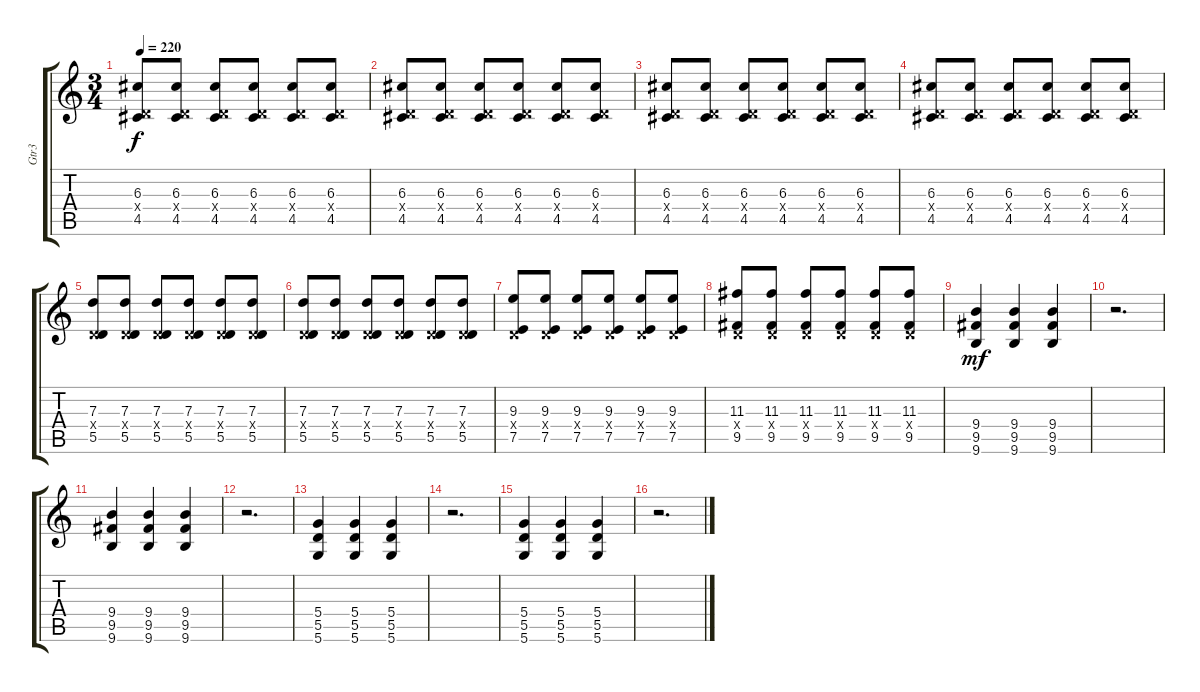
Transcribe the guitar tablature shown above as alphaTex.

\track ("Gtr3" "Gtr3") {instrument electricguitarjazz}
\staff {score tabs}
\tuning (E4 B3 G3 D3 A2 D2) {hide}
\ts (3 4)
\tempo 220
\clef g2
\ks c
(6.3 0.4{x} 4.5).8{dy f} (6.3 0.4{x} 4.5).8 (6.3 0.4{x} 4.5).8 (6.3 0.4{x} 4.5).8 (6.3 0.4{x} 4.5).8 (6.3 0.4{x} 4.5).8 |
(6.3 0.4{x} 4.5).8 (6.3 0.4{x} 4.5).8 (6.3 0.4{x} 4.5).8 (6.3 0.4{x} 4.5).8 (6.3 0.4{x} 4.5).8 (6.3 0.4{x} 4.5).8 |
(6.3 0.4{x} 4.5).8 (6.3 0.4{x} 4.5).8 (6.3 0.4{x} 4.5).8 (6.3 0.4{x} 4.5).8 (6.3 0.4{x} 4.5).8 (6.3 0.4{x} 4.5).8 |
(6.3 0.4{x} 4.5).8 (6.3 0.4{x} 4.5).8 (6.3 0.4{x} 4.5).8 (6.3 0.4{x} 4.5).8 (6.3 0.4{x} 4.5).8 (6.3 0.4{x} 4.5).8 |
(7.3 0.4{x} 5.5).8 (7.3 0.4{x} 5.5).8 (7.3 0.4{x} 5.5).8 (7.3 0.4{x} 5.5).8 (7.3 0.4{x} 5.5).8 (7.3 0.4{x} 5.5).8 |
(7.3 0.4{x} 5.5).8 (7.3 0.4{x} 5.5).8 (7.3 0.4{x} 5.5).8 (7.3 0.4{x} 5.5).8 (7.3 0.4{x} 5.5).8 (7.3 0.4{x} 5.5).8 |
(9.3 0.4{x} 7.5).8 (9.3 0.4{x} 7.5).8 (9.3 0.4{x} 7.5).8 (9.3 0.4{x} 7.5).8 (9.3 0.4{x} 7.5).8 (9.3 0.4{x} 7.5).8 |
(11.3 0.4{x} 9.5).8 (11.3 0.4{x} 9.5).8 (11.3 0.4{x} 9.5).8 (11.3 0.4{x} 9.5).8 (11.3 0.4{x} 9.5).8 (11.3 0.4{x} 9.5).8 |
(9.4 9.5 9.6).4{dy mf} (9.4 9.5 9.6).4 (9.4 9.5 9.6).4 |
r.2{d} |
(9.4 9.5 9.6).4 (9.4 9.5 9.6).4 (9.4 9.5 9.6).4 |
r.2{d} |
(5.4 5.5 5.6).4 (5.4 5.5 5.6).4 (5.4 5.5 5.6).4 |
r.2{d} |
(5.4 5.5 5.6).4 (5.4 5.5 5.6).4 (5.4 5.5 5.6).4 |
r.2{d}
